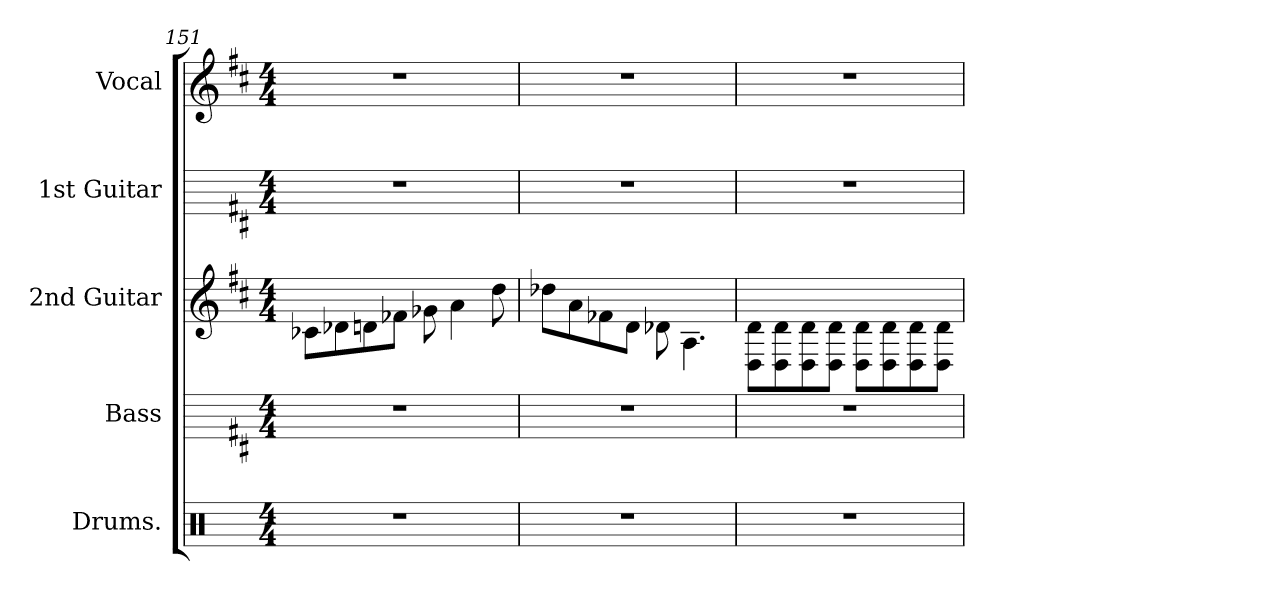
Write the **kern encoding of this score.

**kern	**kern	**kern	**kern	**kern
*part5	*part4	*part3	*part2	*part1
*staff5	*staff4	*staff3	*staff2	*staff1
*I"Drums.	*I"Bass	*I"2nd Guitar	*I"1st Guitar	*I"Vocal
*I'Drs.	*I'Ba.	*I'Gt.2	*I'Gt.1	*I'Vo.
*clefX	*	*	*	*clefG2
*	*ITrd7c12	*	*	*
*k[]	*k[f#c#]	*k[f#c#]	*k[f#c#]	*k[f#c#]
*M4/4	*M4/4	*M4/4	*M4/4	*M4/4
=151	=151	=151	=151	=151
1r	1r	8c-\L	1r	1r
.	.	8d-\	.	.
.	.	8d\	.	.
.	.	8f-\J	.	.
.	.	8g-\	.	.
.	.	4a\	.	.
.	.	8dd\	.	.
=152	=152	=152	=152	=152
1r	1r	8dd-\L	1r	1r
.	.	8a\	.	.
.	.	8f-\	.	.
.	.	8d\J	.	.
.	.	8d-\	.	.
.	.	4.A\	.	.
=153	=153	=153	=153	=153
1r	1r	8D\ 8d\L	1r	1r
.	.	8D\ 8d\	.	.
.	.	8D\ 8d\	.	.
.	.	8D\ 8d\J	.	.
.	.	8D\ 8d\L	.	.
.	.	8D\ 8d\	.	.
.	.	8D\ 8d\	.	.
.	.	8D\ 8d\J	.	.
=	=	=	=	=
*-	*-	*-	*-	*-
